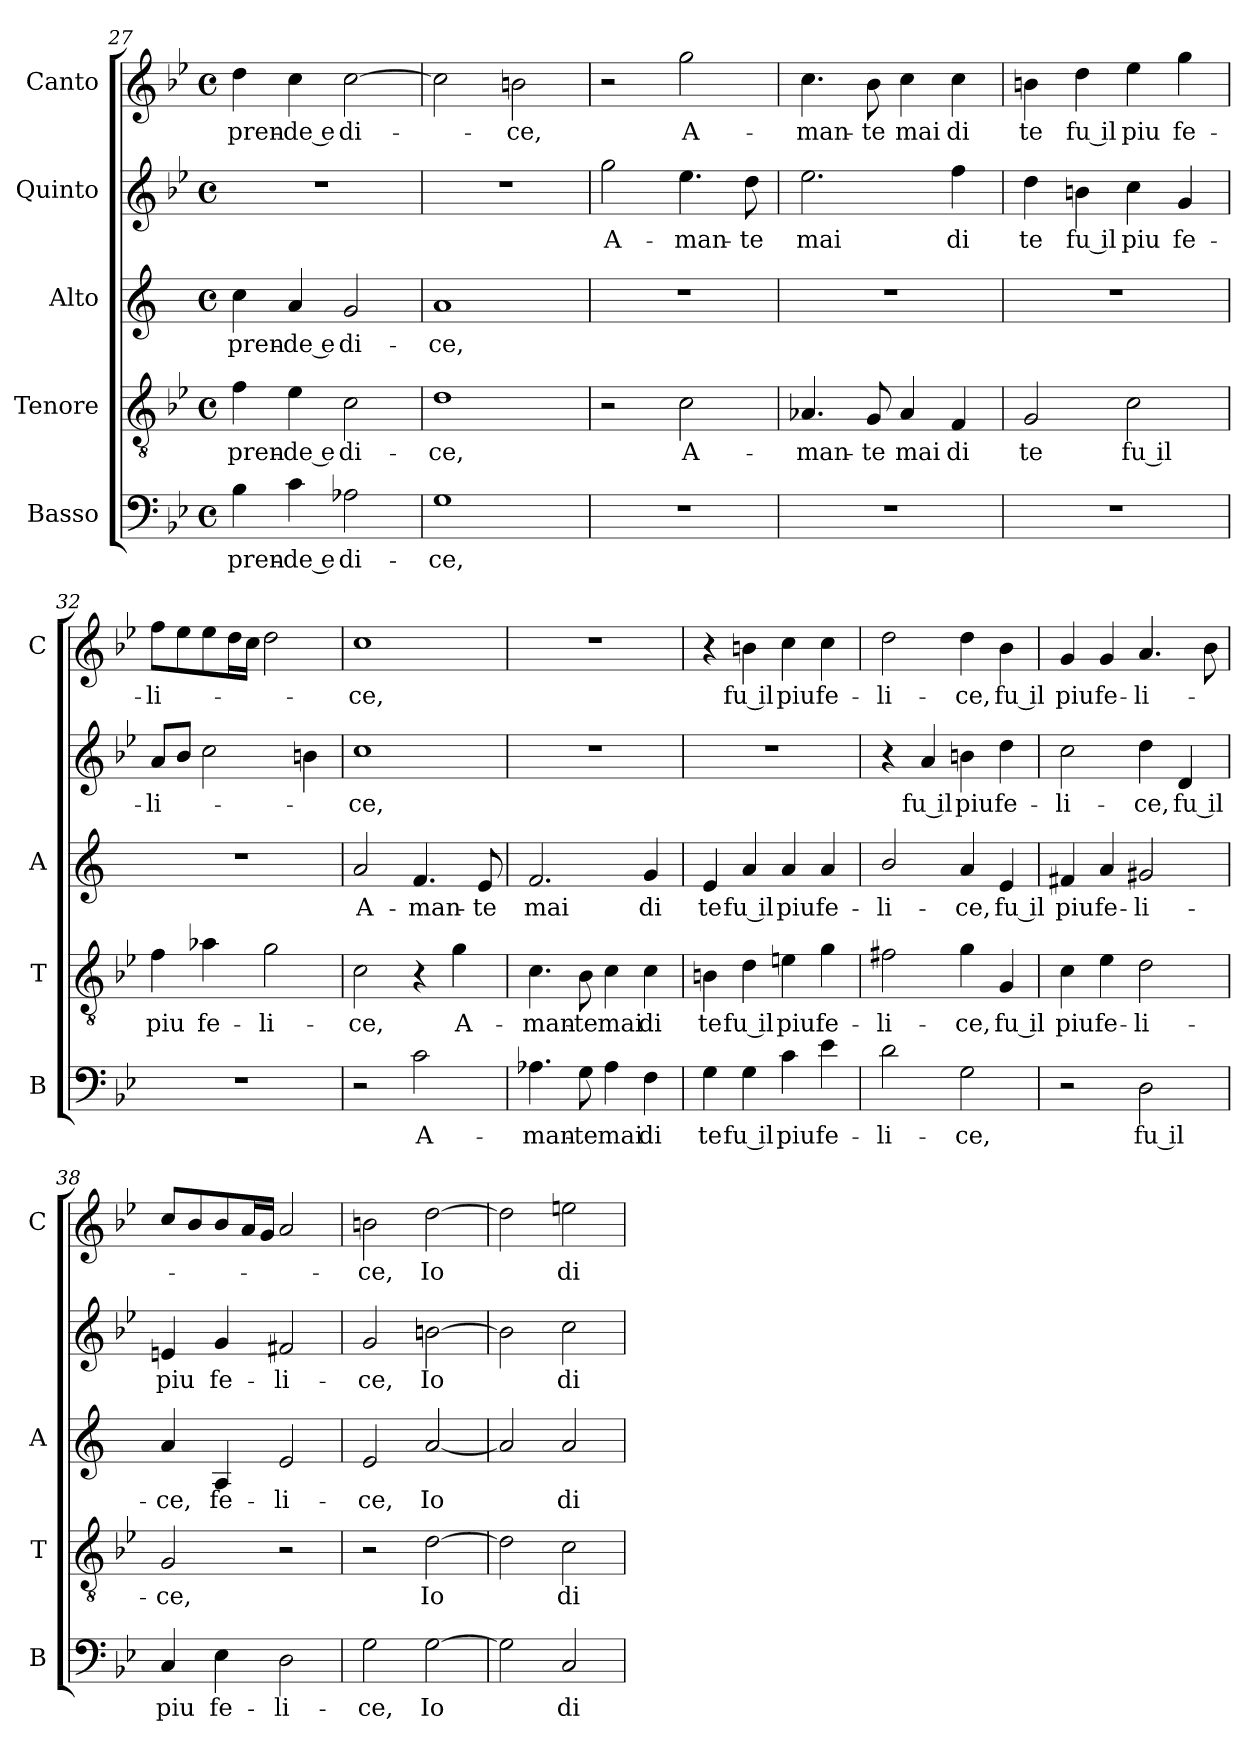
**kern	**text	**kern	**text	**kern	**text	**kern	**text	**kern	**text
*part5	*part5	*part4	*part4	*part3	*part3	*part2	*part2	*part1	*part1
*staff5	*staff5	*staff4	*staff4	*staff3	*staff3	*staff2	*staff2	*staff1	*staff1
*I"Basso	*	*I"Tenore	*	*I"Alto	*	*I"Quinto	*	*I"Canto	*
*I'B	*	*I'T	*	*I'A	*	*	*	*I'C	*
*clefF4	*	*clefGv2	*	*clefG2	*	*clefG2	*	*clefG2	*
*	*	*	*	*ITrd1c2	*	*	*	*	*
*k[b-e-]	*	*k[b-e-]	*	*k[b-e-]	*	*k[b-e-]	*	*k[b-e-]	*
*B-:	*	*B-:	*	*B-:	*	*B-:	*	*B-:	*
*M4/4	*	*M4/4	*	*M4/4	*	*M4/4	*	*M4/4	*
*met(c)	*	*met(c)	*	*met(c)	*	*met(c)	*	*met(c)	*
=27	=27	=27	=27	=27	=27	=27	=27	=27	=27
!	!LO:LY:b	!	!LO:LY:b	!	!LO:LY:b	!	!	!	!LO:LY:b
4B-\	pren-	4f\	pren-	4b-\	pren-	1r	.	4dd\	pren-
!	!LO:LY:b	!	!LO:LY:b	!	!LO:LY:b	!	!	!	!LO:LY:b
4c\	-de e	4e-\	-de e	4g/	-de e	.	.	4cc\	-de e
!	!LO:LY:b	!	!LO:LY:b	!	!LO:LY:b	!	!	!	!LO:LY:b
2A-X\	di-	2c\	di-	2f/	di-	.	.	[2cc\	di-
=28	=28	=28	=28	=28	=28	=28	=28	=28	=28
!	!LO:LY:b	!	!LO:LY:b	!	!LO:LY:b	!	!	!	!
1G	-ce,	1d	-ce,	1g	-ce,	1r	.	2cc\]	.
!	!	!	!	!	!	!	!	!	!LO:LY:b
.	.	.	.	.	.	.	.	2bn\	-ce,
=29	=29	=29	=29	=29	=29	=29	=29	=29	=29
!	!	!	!	!	!	!	!LO:LY:b	!	!
1r	.	2r	.	1r	.	2gg\	A-	2r	.
!	!	!	!LO:LY:b	!	!	!	!LO:LY:b	!	!LO:LY:b
.	.	2c\	A-	.	.	4.ee-\	-man-	2gg\	A-
!	!	!	!	!	!	!	!LO:LY:b	!	!
.	.	.	.	.	.	8dd\	-te	.	.
=30	=30	=30	=30	=30	=30	=30	=30	=30	=30
!	!	!	!LO:LY:b	!	!	!	!LO:LY:b	!	!LO:LY:b
1r	.	4.A-X/	-man-	1r	.	2.ee-\	mai	4.cc\	-man-
!	!	!	!LO:LY:b	!	!	!	!	!	!LO:LY:b
.	.	8G/	-te	.	.	.	.	8b-\	-te
!	!	!	!LO:LY:b	!	!	!	!	!	!LO:LY:b
.	.	4A-/	mai	.	.	.	.	4cc\	mai
!	!	!	!LO:LY:b	!	!	!	!LO:LY:b	!	!LO:LY:b
.	.	4F/	di	.	.	4ff\	di	4cc\	di
!!LO:LB:g=z
=31	=31	=31	=31	=31	=31	=31	=31	=31	=31
!	!	!	!LO:LY:b	!	!	!	!LO:LY:b	!	!LO:LY:b
1r	.	2G/	te	1r	.	4dd\	te	4bn\	te
!	!	!	!	!	!	!	!LO:LY:b	!	!LO:LY:b
.	.	.	.	.	.	4bn\	fu il	4dd\	fu il
!	!	!	!LO:LY:b	!	!	!	!LO:LY:b	!	!LO:LY:b
.	.	2c\	fu il	.	.	4cc\	piu	4ee-\	piu
!	!	!	!	!	!	!	!LO:LY:b	!	!LO:LY:b
.	.	.	.	.	.	4g/	fe-	4gg\	fe-
=32	=32	=32	=32	=32	=32	=32	=32	=32	=32
!	!	!	!LO:LY:b	!	!	!	!LO:LY:b	!	!LO:LY:b
1r	.	4f\	piu	1r	.	8a/L	-li-	8ff\L	-li-
.	.	.	.	.	.	8b-/J	.	8ee-\	.
!	!	!	!LO:LY:b	!	!	!	!	!	!
.	.	4a-X\	fe-	.	.	2cc\	.	8ee-\	.
.	.	.	.	.	.	.	.	16dd\L	.
.	.	.	.	.	.	.	.	16cc\JJ	.
!	!	!	!LO:LY:b	!	!	!	!	!	!
.	.	2g\	-li-	.	.	.	.	2dd\	.
.	.	.	.	.	.	4bn\	.	.	.
=33	=33	=33	=33	=33	=33	=33	=33	=33	=33
!	!	!	!LO:LY:b	!	!LO:LY:b	!	!LO:LY:b	!	!LO:LY:b
2r	.	2c\	-ce,	2g/	A-	1cc	-ce,	1cc	-ce,
!	!LO:LY:b	!	!	!	!LO:LY:b	!	!	!	!
2c\	A-	4r	.	4.e-/	-man-	.	.	.	.
!	!	!	!LO:LY:b	!	!	!	!	!	!
.	.	4g\	A-	.	.	.	.	.	.
!	!	!	!	!	!LO:LY:b	!	!	!	!
.	.	.	.	8d/	-te	.	.	.	.
=34	=34	=34	=34	=34	=34	=34	=34	=34	=34
!	!LO:LY:b	!	!LO:LY:b	!	!LO:LY:b	!	!	!	!
4.A-X\	-man-	4.c\	-man-	2.e-/	mai	1r	.	1r	.
!	!LO:LY:b	!	!LO:LY:b	!	!	!	!	!	!
8G\	-te	8B-\	-te	.	.	.	.	.	.
!	!LO:LY:b	!	!LO:LY:b	!	!	!	!	!	!
4A-\	mai	4c\	mai	.	.	.	.	.	.
!	!LO:LY:b	!	!LO:LY:b	!	!LO:LY:b	!	!	!	!
4F\	di	4c\	di	4f/	di	.	.	.	.
=35	=35	=35	=35	=35	=35	=35	=35	=35	=35
!	!LO:LY:b	!	!LO:LY:b	!	!LO:LY:b	!	!	!	!
4G\	te	4Bn\	te	4d/	te	1r	.	4r	.
!	!LO:LY:b	!	!LO:LY:b	!	!LO:LY:b	!	!	!	!LO:LY:b
4G\	fu il	4d\	fu il	4g/	fu il	.	.	4bn\	fu il
!	!LO:LY:b	!	!LO:LY:b	!	!LO:LY:b	!	!	!	!LO:LY:b
4c\	piu	4en\	piu	4g/	piu	.	.	4cc\	piu
!	!LO:LY:b	!	!LO:LY:b	!	!LO:LY:b	!	!	!	!LO:LY:b
4e-\	fe-	4g\	fe-	4g/	fe-	.	.	4cc\	fe-
=36	=36	=36	=36	=36	=36	=36	=36	=36	=36
!	!LO:LY:b	!	!LO:LY:b	!	!LO:LY:b	!	!	!	!LO:LY:b
2d\	-li-	2f#X\	-li-	2a/	-li-	4r	.	2dd\	-li-
!	!	!	!	!	!	!	!LO:LY:b	!	!
.	.	.	.	.	.	4a/	fu il	.	.
!	!LO:LY:b	!	!LO:LY:b	!	!LO:LY:b	!	!LO:LY:b	!	!LO:LY:b
2G\	-ce,	4g\	-ce,	4g/	-ce,	4bn\	piu	4dd\	-ce,
!	!	!	!LO:LY:b	!	!LO:LY:b	!	!LO:LY:b	!	!LO:LY:b
.	.	4G/	fu il	4d/	fu il	4dd\	fe-	4b-\	fu il
=37	=37	=37	=37	=37	=37	=37	=37	=37	=37
!	!	!	!LO:LY:b	!	!LO:LY:b	!	!LO:LY:b	!	!LO:LY:b
2r	.	4c\	piu	4en/	piu	2cc\	-li-	4g/	piu
!	!	!	!LO:LY:b	!	!LO:LY:b	!	!	!	!LO:LY:b
.	.	4e-\	fe-	4g/	fe-	.	.	4g/	fe-
!	!LO:LY:b	!	!LO:LY:b	!	!LO:LY:b	!	!LO:LY:b	!	!LO:LY:b
2D\	fu il	2d\	-li-	2f#X/	-li-	4dd\	-ce,	4.a/	-li-
!	!	!	!	!	!	!	!LO:LY:b	!	!
.	.	.	.	.	.	4d/	fu il	.	.
.	.	.	.	.	.	.	.	8b-\	.
!!LO:LB:g=z
=38	=38	=38	=38	=38	=38	=38	=38	=38	=38
!	!LO:LY:b	!	!LO:LY:b	!	!LO:LY:b	!	!LO:LY:b	!	!
4C/	piu	2G/	-ce,	4g/	-ce,	4en/	piu	8cc/L	.
.	.	.	.	.	.	.	.	8b-/	.
!	!LO:LY:b	!	!	!	!LO:LY:b	!	!LO:LY:b	!	!
4E-\	fe-	.	.	4G/	fe-	4g/	fe-	8b-/	.
.	.	.	.	.	.	.	.	16a/L	.
.	.	.	.	.	.	.	.	16g/JJ	.
!	!LO:LY:b	!	!	!	!LO:LY:b	!	!LO:LY:b	!	!
2D\	-li-	2r	.	2d/	-li-	2f#X/	-li-	2a/	.
=39	=39	=39	=39	=39	=39	=39	=39	=39	=39
!	!LO:LY:b	!	!	!	!LO:LY:b	!	!LO:LY:b	!	!LO:LY:b
2G\	-ce,	2r	.	2d/	-ce,	2g/	-ce,	2bn\	-ce,
!	!LO:LY:b	!	!LO:LY:b	!	!LO:LY:b	!	!LO:LY:b	!	!LO:LY:b
[2G\	Io	[2d\	Io	[2g/	Io	[2bn\	Io	[2dd\	Io
=40	=40	=40	=40	=40	=40	=40	=40	=40	=40
2G\]	.	2d\]	.	2g/]	.	2b\]	.	2dd\]	.
!	!LO:LY:b	!	!LO:LY:b	!	!LO:LY:b	!	!LO:LY:b	!	!LO:LY:b
2C/	di	2c\	di	2g/	di	2cc\	di	2een\	di
=	=	=	=	=	=	=	=	=	=
*-	*-	*-	*-	*-	*-	*-	*-	*-	*-
